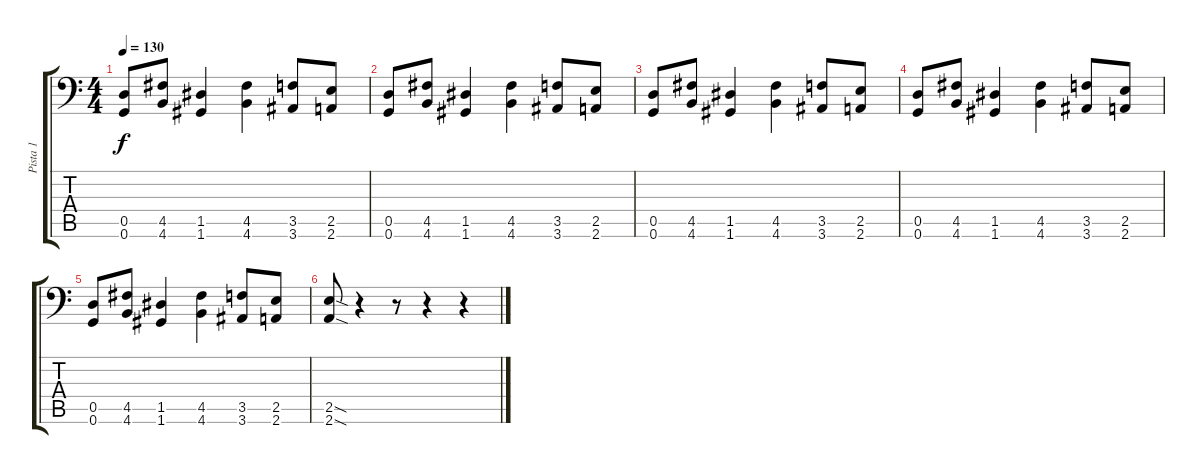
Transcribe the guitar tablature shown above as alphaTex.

\track ("Pista 1" "Pista 1") {instrument distortionguitar}
\staff {score tabs}
\tuning (A3 E3 C3 G2 D2 G1) {hide}
\ts (4 4)
\tempo 130
\clef f4
\ks c
(0.5 0.6).8{dy f} (4.5 4.6).8 (1.5 1.6).4 (4.5 4.6).4 (3.5 3.6).8 (2.5 2.6).8 |
(0.5 0.6).8 (4.5 4.6).8 (1.5 1.6).4 (4.5 4.6).4 (3.5 3.6).8 (2.5 2.6).8 |
(0.5 0.6).8 (4.5 4.6).8 (1.5 1.6).4 (4.5 4.6).4 (3.5 3.6).8 (2.5 2.6).8 |
(0.5 0.6).8 (4.5 4.6).8 (1.5 1.6).4 (4.5 4.6).4 (3.5 3.6).8 (2.5 2.6).8 |
(0.5 0.6).8 (4.5 4.6).8 (1.5 1.6).4 (4.5 4.6).4 (3.5 3.6).8 (2.5 2.6).8 |
(2.5{sod} 2.6{sod}).8 r.4 r.8 r.4 r.4
